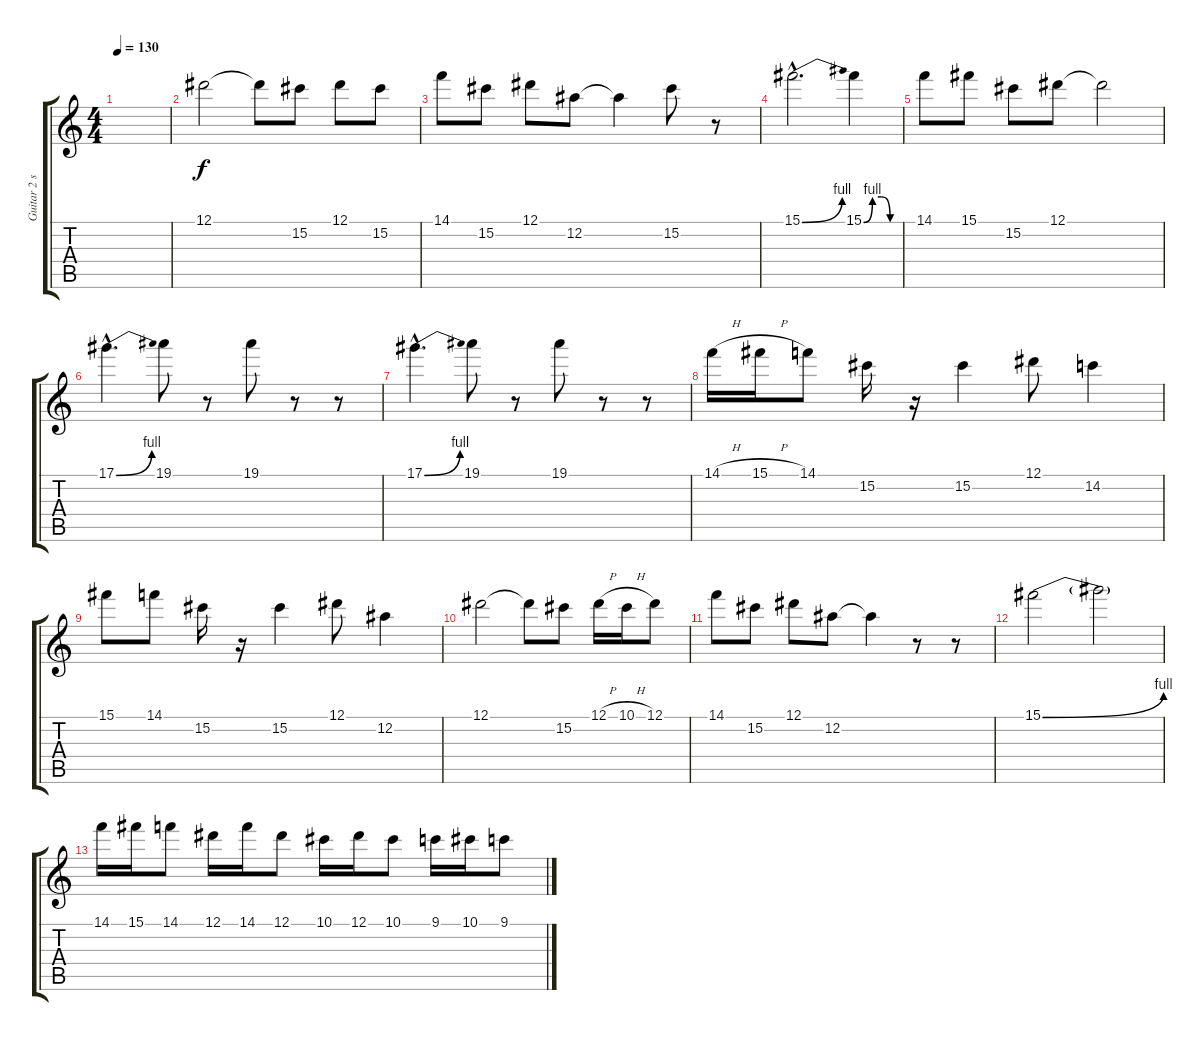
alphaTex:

\track ("Guitar 2 solo" "Guitar 2 s") {instrument overdrivenguitar}
\staff {score tabs}
\tuning (Eb4 Bb3 Gb3 Db3 Ab2 Eb2) {hide}
\ts (4 4)
\tempo 130
\clef g2
\ks c
|
12.1.2 12.1{t}.8 15.2.8 12.1.8 15.2.8 |
14.1.8 15.2.8 12.1.8 12.2.8 12.2{t}.4 15.2.8 r.8 |
15.1{be (bend 0 0 60 4) hac}.2{d} 15.1{be (custom 0 0 15 4 30 4 45 0 60 0)}.4 |
14.1.8 15.1.8 15.2.8 12.1.8 12.1{t}.2 |
17.1{be (bend 0 0 60 4) hac}.4{d} 19.1.8 r.8 19.1.8 r.8 r.8 |
17.1{be (bend 0 0 60 4) hac}.4{d} 19.1.8 r.8 19.1.8 r.8 r.8 |
14.1{h}.16 15.1{h}.16 14.1.8 15.2.16 r.16 15.2.4 12.1.8 14.2.4 |
15.1.8 14.1.8 15.2.16 r.16 15.2.4 12.1.8 12.2.4 |
12.1.2 12.1{t}.8 15.2.8 12.1{h}.16 10.1{h}.16 12.1.8 |
14.1.8 15.2.8 12.1.8 12.2.8 12.2{t}.4 r.8 r.8 |
15.1{be (bend 0 0 60 4)}.2 15.1{t}.2 |
14.1.16 15.1.16 14.1.8 12.1.16 14.1.16 12.1.8 10.1.16 12.1.16 10.1.8 9.1.16 10.1.16 9.1.8
